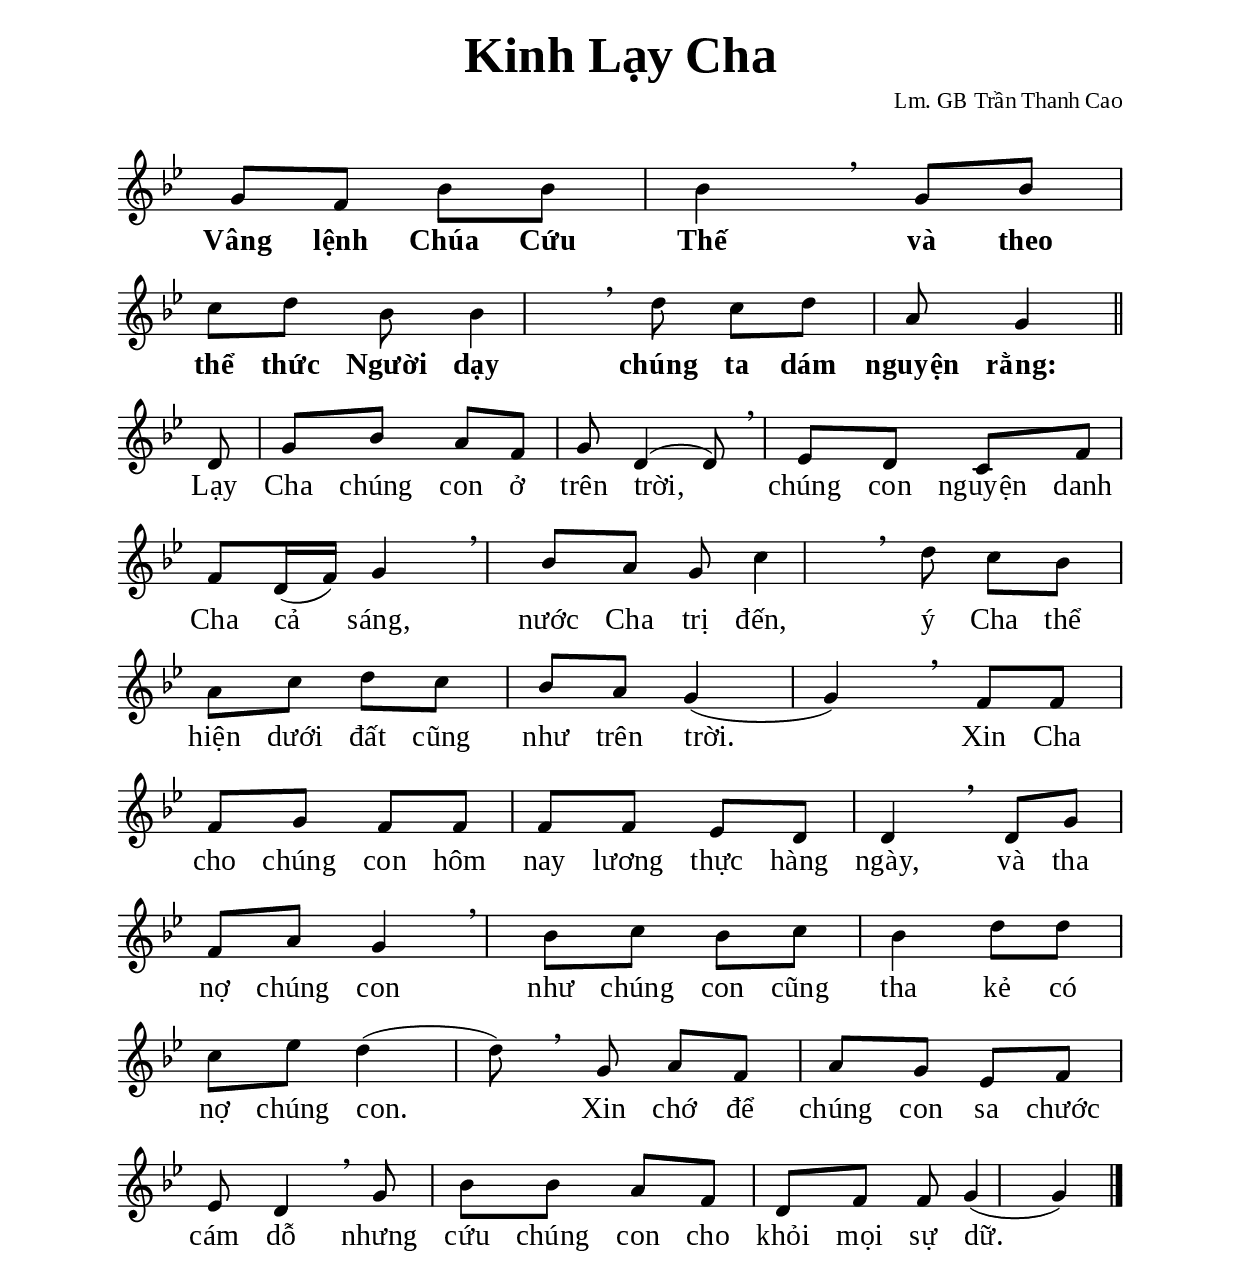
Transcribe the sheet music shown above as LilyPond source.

% Cài đặt chung
\version "2.22.1"
\include "english.ly"

\header {
  title = \markup { \fontsize #3 "Kinh Lạy Cha" }
  poet = " "
  composer = "Lm. GB Trần Thanh Cao"
  arranger = " "
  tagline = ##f
}

\paper {
  #(set-paper-size "a4")
  top-margin = 10\mm
  bottom-margin = 10\mm
  left-margin = 20\mm
  right-margin = 20\mm
  indent = #0
  #(define fonts
    (make-pango-font-tree
      "Liberation Serif"
      "Liberation Serif"
      "Liberation Serif"
      (/ 20 20)))
  page-count = #1
}

% Nhạc phiên khúc
nhacPhienKhucMot = \relative c'' {
  g8 f bf bf bf4 \breathe
  g8 bf c d bf bf4 \breathe
  d8 c d a g4 \bar "||"
  d8 g bf a f g d4 ^(d8) \breathe
  ef d c f f d16 (f) g4 \breathe
  bf8 a g c4 \breathe
  d8 c bf a c d c bf a g4 (g) \breathe
  f8 f f g f f f f ef d d4 \breathe
  d8 g f a g4 \breathe
  bf8 c bf c bf4 d8 d c ef d4 (d8) \breathe
  g,8 a f a g ef f ef d4 \breathe
  g8 bf bf a f d f f g4 (g) \bar "|."
}

% Lời phiên khúc
loiPhienKhucMot = \lyricmode {
  \override LyricText.font-series = #'bold
  Vâng lệnh Chúa Cứu Thế và theo thể thức Người dạy
  chúng ta dám nguyện rằng:
  \override LyricText.font-series = #'normal
  Lạy Cha chúng con ở trên trời,
  chúng con nguyện danh Cha cả sáng,
  nước Cha trị đến,
  ý Cha thể hiện dưới đất cũng như trên trời.
  Xin Cha cho chúng con hôm nay lương thực hàng ngày,
  và tha nợ chúng con
  như chúng con cũng tha kẻ có nợ chúng con.
  Xin chớ để chúng con sa chước cám dỗ
  nhưng cứu chúng con cho khỏi mọi sự dữ.
}


% Dàn trang
\score {
  \new ChoirStaff <<
    \new Staff = phienKhuc \with {
        %\magnifyStaff #(magstep +1)
      }
      <<
      \new Voice = beSop {
        \key bf \major \time 2/4 \nhacPhienKhucMot
      }
    >>
    \new Lyrics \lyricsto beSop \loiPhienKhucMot
  >>
  \layout {
    \override Staff.TimeSignature.transparent = ##t
    \override Lyrics.LyricText.font-size = #+2.5
    \override Lyrics.LyricSpace.minimum-distance = #2.5
    \override Score.BarNumber.break-visibility = ##(#f #f #f)
    \override Score.SpacingSpanner.uniform-stretching = ##t
    \set Score.barAlways = ##t
    \set Score.defaultBarType = ""
  } 
}
